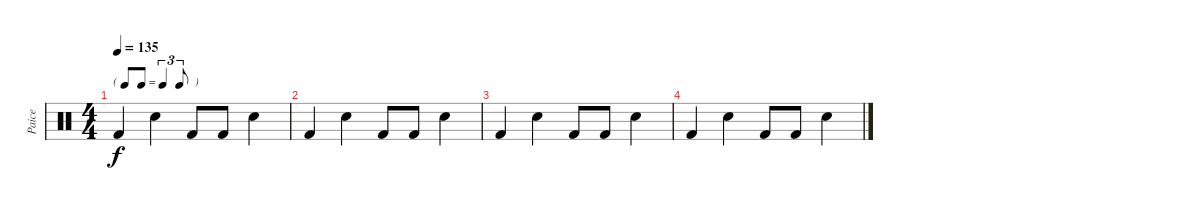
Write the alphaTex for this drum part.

\track ("Paice" "Paice") {instrument percussion}
\staff {score}
\articulation defaults
\ts (4 4)
\tf triplet8th
\tempo 135
\clef neutral
\ks c "Kick (hit) 2".4{dy f} "Electric Snare (hit)".4 "Kick (hit) 2".8 "Kick (hit) 2".8 "Electric Snare (hit)".4
|
"Kick (hit) 2".4 "Electric Snare (hit)".4 "Kick (hit) 2".8 "Kick (hit) 2".8 "Electric Snare (hit)".4 |
"Kick (hit) 2".4 "Electric Snare (hit)".4 "Kick (hit) 2".8 "Kick (hit) 2".8 "Electric Snare (hit)".4 |
"Kick (hit) 2".4 "Electric Snare (hit)".4 "Kick (hit) 2".8 "Kick (hit) 2".8 "Electric Snare (hit)".4
